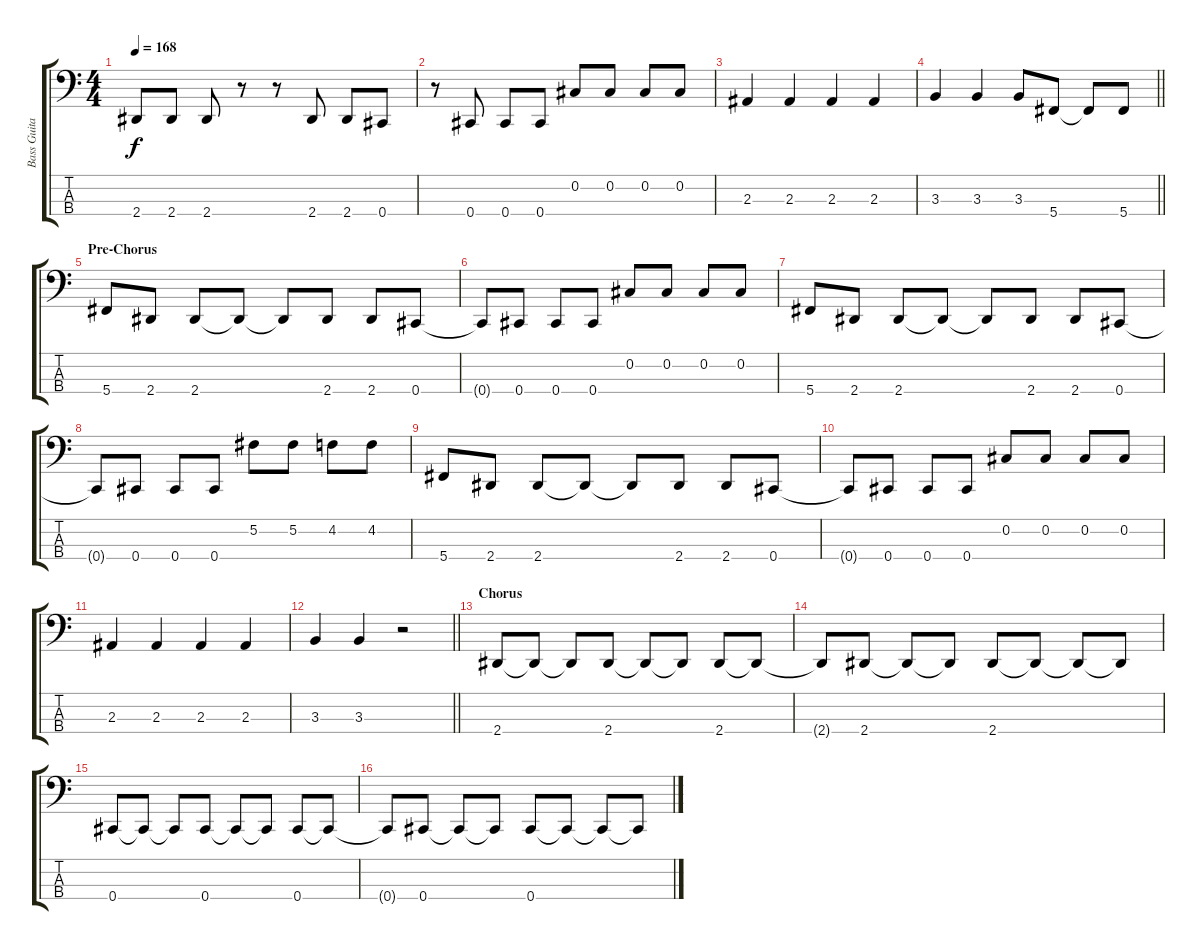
\track ("Bass Guitar" "Bass Guita") {instrument electricbassfinger}
\staff {score tabs}
\tuning (Gb2 Db2 Ab1 Db1) {hide}
\ts (4 4)
\tempo 168
\clef f4
\ks c
2.4.8{dy f} 2.4.8 2.4.8 r.8 r.8 2.4.8 2.4.8 0.4.8 |
r.8 0.4.8 0.4.8 0.4.8 0.2.8 0.2.8 0.2.8 0.2.8 |
2.3.4 2.3.4 2.3.4 2.3.4 |
\barLineRight lightlight
3.3.4 3.3.4 3.3.8 5.4.8 5.4{t}.8 5.4.8 |
\section ("" "Pre-Chorus")
5.4.8 2.4.8 2.4.8 2.4{t}.8 2.4{t}.8 2.4.8 2.4.8 0.4.8 |
0.4{t}.8 0.4.8 0.4.8 0.4.8 0.2.8 0.2.8 0.2.8 0.2.8 |
5.4.8 2.4.8 2.4.8 2.4{t}.8 2.4{t}.8 2.4.8 2.4.8 0.4.8 |
0.4{t}.8 0.4.8 0.4.8 0.4.8 5.2.8 5.2.8 4.2.8 4.2.8 |
5.4.8 2.4.8 2.4.8 2.4{t}.8 2.4{t}.8 2.4.8 2.4.8 0.4.8 |
0.4{t}.8 0.4.8 0.4.8 0.4.8 0.2.8 0.2.8 0.2.8 0.2.8 |
2.3.4 2.3.4 2.3.4 2.3.4 |
\barLineRight lightlight
3.3.4 3.3.4 r.2 |
\section ("" "Chorus")
2.4.8 2.4{t}.8 2.4{t}.8 2.4.8 2.4{t}.8 2.4{t}.8 2.4.8 2.4{t}.8 |
2.4{t}.8 2.4.8 2.4{t}.8 2.4{t}.8 2.4.8 2.4{t}.8 2.4{t}.8 2.4{t}.8 |
0.4.8 0.4{t}.8 0.4{t}.8 0.4.8 0.4{t}.8 0.4{t}.8 0.4.8 0.4{t}.8 |
0.4{t}.8 0.4.8 0.4{t}.8 0.4{t}.8 0.4.8 0.4{t}.8 0.4{t}.8 0.4{t}.8
